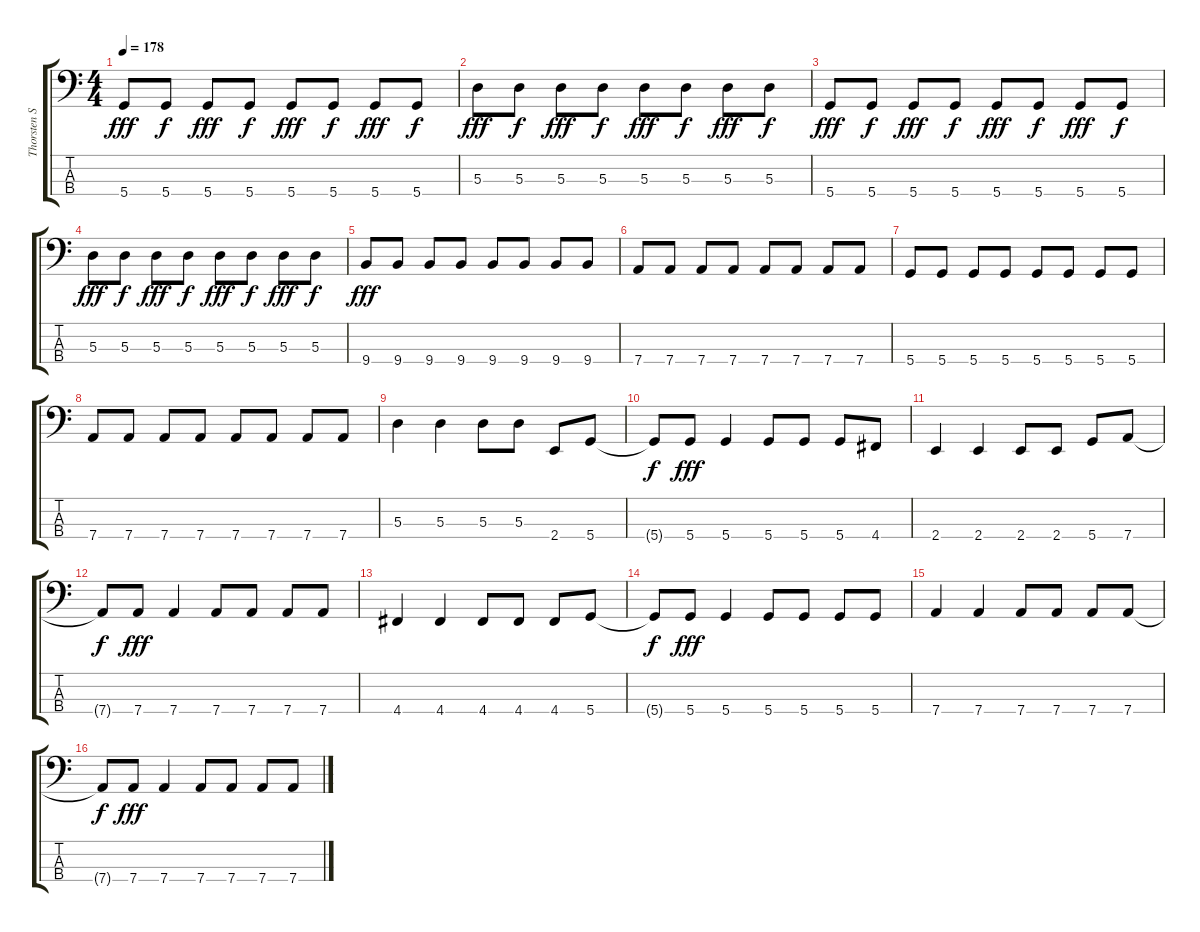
\track ("Thorsten Scholz" "Thorsten S") {instrument electricbasspick}
\staff {score tabs}
\tuning (G2 D2 A1 D1) {hide}
\ts (4 4)
\tempo 178
\clef f4
\ks c
5.4.8{dy fff} 5.4.8{dy f} 5.4.8{dy fff} 5.4.8{dy f} 5.4.8{dy fff} 5.4.8{dy f} 5.4.8{dy fff} 5.4.8{dy f} |
5.3.8{dy fff} 5.3.8{dy f} 5.3.8{dy fff} 5.3.8{dy f} 5.3.8{dy fff} 5.3.8{dy f} 5.3.8{dy fff} 5.3.8{dy f} |
5.4.8{dy fff} 5.4.8{dy f} 5.4.8{dy fff} 5.4.8{dy f} 5.4.8{dy fff} 5.4.8{dy f} 5.4.8{dy fff} 5.4.8{dy f} |
5.3.8{dy fff} 5.3.8{dy f} 5.3.8{dy fff} 5.3.8{dy f} 5.3.8{dy fff} 5.3.8{dy f} 5.3.8{dy fff} 5.3.8{dy f} |
9.4.8{dy fff} 9.4.8 9.4.8 9.4.8 9.4.8 9.4.8 9.4.8 9.4.8 |
7.4.8 7.4.8 7.4.8 7.4.8 7.4.8 7.4.8 7.4.8 7.4.8 |
5.4.8 5.4.8 5.4.8 5.4.8 5.4.8 5.4.8 5.4.8 5.4.8 |
7.4.8 7.4.8 7.4.8 7.4.8 7.4.8 7.4.8 7.4.8 7.4.8 |
5.3.4 5.3.4 5.3.8 5.3.8 2.4.8 5.4.8 |
5.4{t}.8{dy f} 5.4.8{dy fff} 5.4.4 5.4.8 5.4.8 5.4.8 4.4.8 |
2.4.4 2.4.4 2.4.8 2.4.8 5.4.8 7.4.8 |
7.4{t}.8{dy f} 7.4.8{dy fff} 7.4.4 7.4.8 7.4.8 7.4.8 7.4.8 |
4.4.4 4.4.4 4.4.8 4.4.8 4.4.8 5.4.8 |
5.4{t}.8{dy f} 5.4.8{dy fff} 5.4.4 5.4.8 5.4.8 5.4.8 5.4.8 |
7.4.4 7.4.4 7.4.8 7.4.8 7.4.8 7.4.8 |
7.4{t}.8{dy f} 7.4.8{dy fff} 7.4.4 7.4.8 7.4.8 7.4.8 7.4.8
